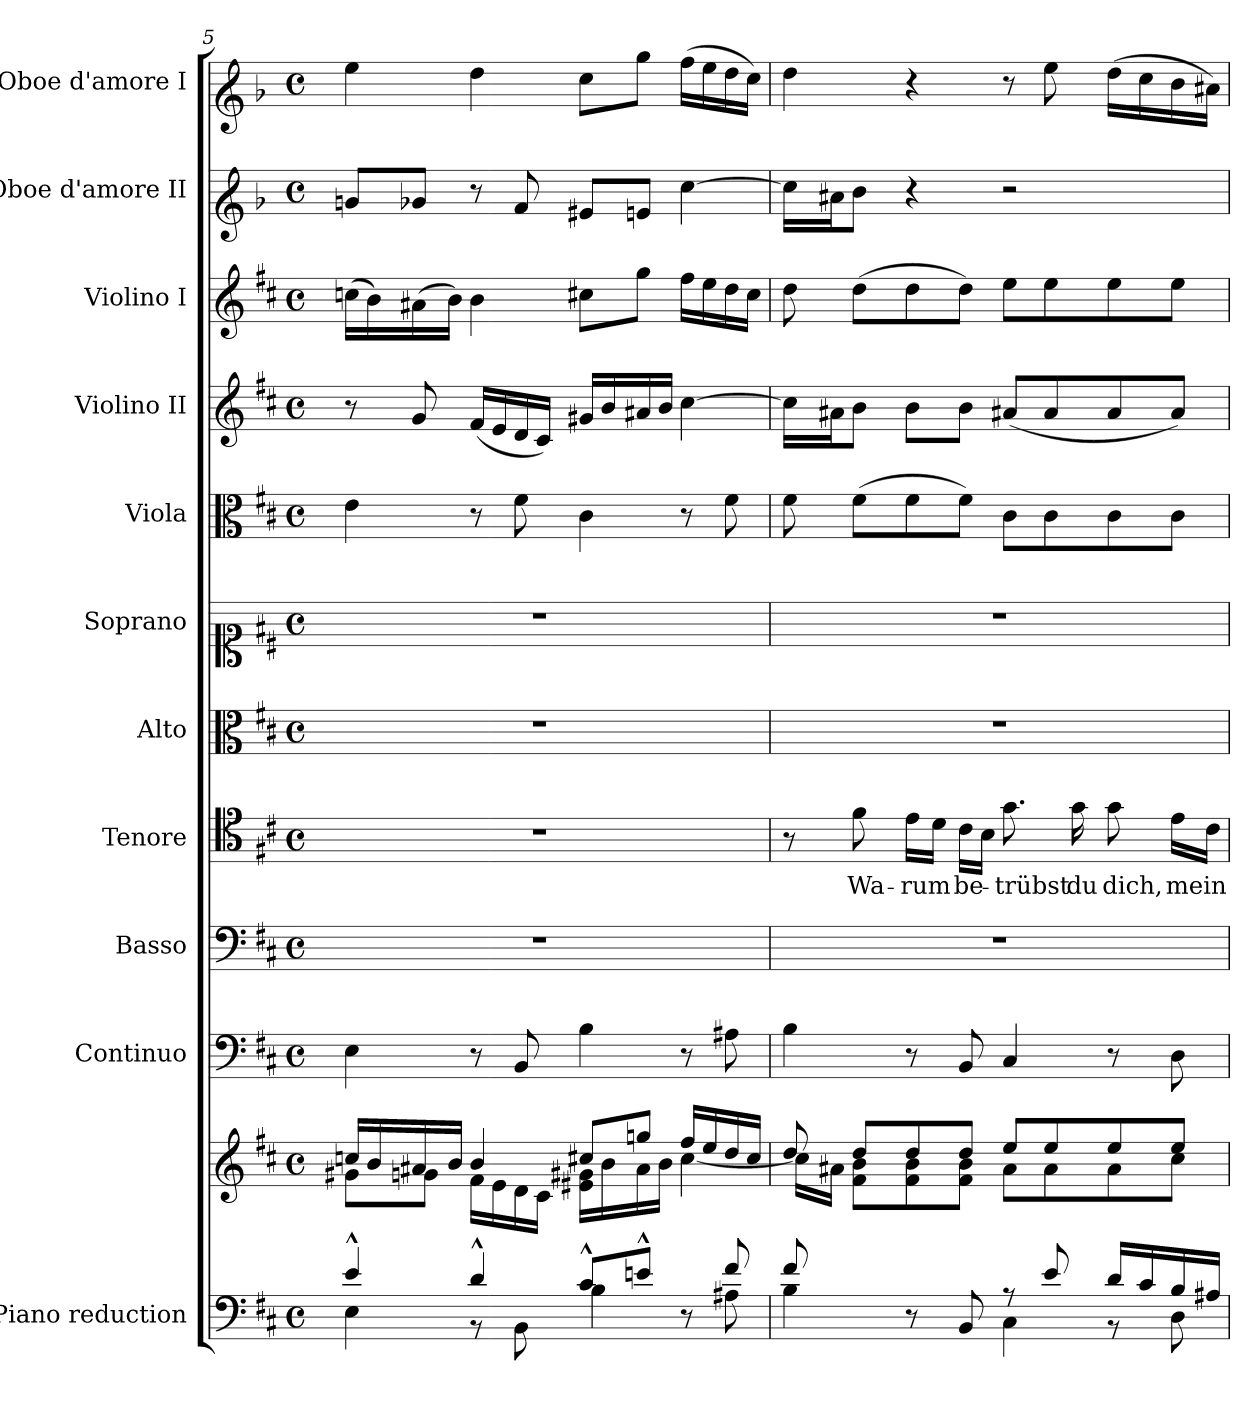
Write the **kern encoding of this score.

**kern	**kern	**kern	**kern	**kern	**text	**kern	**kern	**kern	**kern	**kern	**kern	**kern
*part11	*part11	*part10	*part9	*part8	*part8	*part7	*part6	*part5	*part4	*part3	*part2	*part1
*staff12	*staff11	*staff10	*staff9	*staff8	*staff8	*staff7	*staff6	*staff5	*staff4	*staff3	*staff2	*staff1
*I"Piano reduction	*	*I"Continuo	*I"Basso	*I"Tenore	*	*I"Alto	*I"Soprano	*I"Viola	*I"Violino II	*I"Violino I	*I"Oboe d'amore II	*I"Oboe d'amore I
*I'Pno	*	*	*	*	*	*	*	*I'Vla	*I'Vln	*I'Vln	*I'Ob	*I'Ob
*clefF4	*clefG2	*clefF4	*clefF4	*clefC4	*	*clefC3	*clefC1	*clefC3	*clefG2	*clefG2	*clefG1	*clefG1
*	*	*	*	*	*	*	*	*	*	*	*ITrd2c3	*ITrd2c3
*k[f#c#]	*k[f#c#]	*k[f#c#]	*k[f#c#]	*k[f#c#]	*	*k[f#c#]	*k[f#c#]	*k[f#c#]	*k[f#c#]	*k[f#c#]	*k[f#c#]	*k[f#c#]
*M4/4	*M4/4	*M4/4	*M4/4	*M4/4	*	*M4/4	*M4/4	*M4/4	*M4/4	*M4/4	*M4/4	*M4/4
*met(c)	*met(c)	*met(c)	*met(c)	*met(c)	*	*met(c)	*met(c)	*met(c)	*met(c)	*met(c)	*met(c)	*met(c)
=5	=5	=5	=5	=5	=5	=5	=5	=5	=5	=5	=5	=5
*^	*^	*	*	*	*	*	*	*	*	*	*	*
4e^^/	4E\	16ccn/LL	8g#X\L	4E\	1r	1r	.	1r	1r	4e\	8r	(16ccn\LL	8g#X/L	4ee\
.	.	16b/	.	.	.	.	.	.	.	.	.	16b\)	.	.
.	.	16a#X/	8gn\J	.	.	.	.	.	.	.	8g/	(16a#X\	8gn/J	.
.	.	16b/JJ	.	.	.	.	.	.	.	.	.	16b\JJ)	.	.
4d^^/	8r	4b/	16f#\LL	8r	.	.	.	.	.	8r	(16f#/LL	4b\	8r	4dd\
.	.	.	16e\	.	.	.	.	.	.	.	16e/	.	.	.
.	8BB\	.	16d\	8BB/	.	.	.	.	.	8f#\	16d/	.	8f#/	.
.	.	.	16c#\JJ	.	.	.	.	.	.	.	16c#/JJ)	.	.	.
8c#^^/L	4B\	8cc#X/L	16e#X\ 16g#X\LL	4B\	.	.	.	.	.	4c#\	16g#X/LL	8cc#X\L	8e#X/L	8cc#\L
.	.	.	16b\	.	.	.	.	.	.	.	16b/	.	.	.
8en^^/J	.	8ggn/J	16a#\	.	.	.	.	.	.	.	16a#X/	8gg\J	8en/J	8gg\J
.	.	.	16b\JJ	.	.	.	.	.	.	.	16b/JJ	.	.	.
8r	8ryy	16ff#/LL	[4cc#\	8r	.	.	.	.	.	8r	[4cc#\	16ff#\LL	[4cc#\	(16ff#\LL
.	.	16ee/	.	.	.	.	.	.	.	.	.	16ee\	.	16ee\
8f#/	8A#X\	16dd/	.	8A#X\	.	.	.	.	.	8f#\	.	16dd\	.	16dd\
.	.	16cc#/JJ	.	.	.	.	.	.	.	.	.	16cc#\JJ	.	16cc#\JJ)
=6	=6	=6	=6	=6	=6	=6	=6	=6	=6	=6	=6	=6	=6	=6
8f#/	4B\	8dd/	16cc#\LL]	4B\	1r	8r	.	1r	1r	8f#\	16cc#\LL]	8dd\	16cc#\LL]	4dd\
.	.	.	16a#X\JJ	.	.	.	.	.	.	.	16a#X\J	.	16a#X\J	.
!	!	!	!	!	!	!	!LO:LY:b	!	!	!	!	!	!	!
8ryy	.	8dd/L	8f#\ 8b\L	.	.	8f#\	Wa-	.	.	(8f#\L	8b\J	(8dd\L	8b\J	.
!	!	!	!	!	!	!	!LO:LY:b	!	!	!	!	!	!	!
8r	4ryy	8dd/	8f#\ 8b\	8r	.	16e\LL	-rum	.	.	8f#\	8b\L	8dd\	4r	4r
.	.	.	.	.	.	16d\JJ	.	.	.	.	.	.	.	.
!	!	!	!	!	!	!	!LO:LY:b	!	!	!	!	!	!	!
8BB/	.	8dd/J	8f#\ 8b\J	8BB/	.	16c#\LL	be-	.	.	8f#\J)	8b\J	8dd\J)	.	.
.	.	.	.	.	.	16B\JJ	.	.	.	.	.	.	.	.
!	!	!	!	!	!	!	!LO:LY:b	!	!	!	!	!	!	!
8r	4C#\	8ee/L	8a#\L	4C#/	.	8.g\	-trübst	.	.	8c#\L	(8a#X/L	8ee\L	2r	8r
8e/	.	8ee/	8a#\	.	.	.	.	.	.	8c#\	8a#/	8ee\	.	8ee\
!	!	!	!	!	!	!	!LO:LY:b	!	!	!	!	!	!	!
.	.	.	.	.	.	16g\	du	.	.	.	.	.	.	.
!	!	!	!	!	!	!	!LO:LY:b	!	!	!	!	!	!	!
16d/LL	8r	8ee/	8a#\	8r	.	8g\	dich,	.	.	8c#\	8a#/	8ee\	.	(16dd\LL
16c#/	.	.	.	.	.	.	.	.	.	.	.	.	.	16cc#\
!	!	!	!	!	!	!	!LO:LY:b	!	!	!	!	!	!	!
16B/	8D\	8ee/J	8cc#\J	8D\	.	16e\LL	mein	.	.	8c#\J	8a#/J)	8ee\J	.	16b\
16A#X/JJ	.	.	.	.	.	16c#\JJ	.	.	.	.	.	.	.	16a#X\JJ)
*v	*v	*	*	*	*	*	*	*	*	*	*	*	*	*
*	*v	*v	*	*	*	*	*	*	*	*	*	*	*
=	=	=	=	=	=	=	=	=	=	=	=	=
*-	*-	*-	*-	*-	*-	*-	*-	*-	*-	*-	*-	*-
